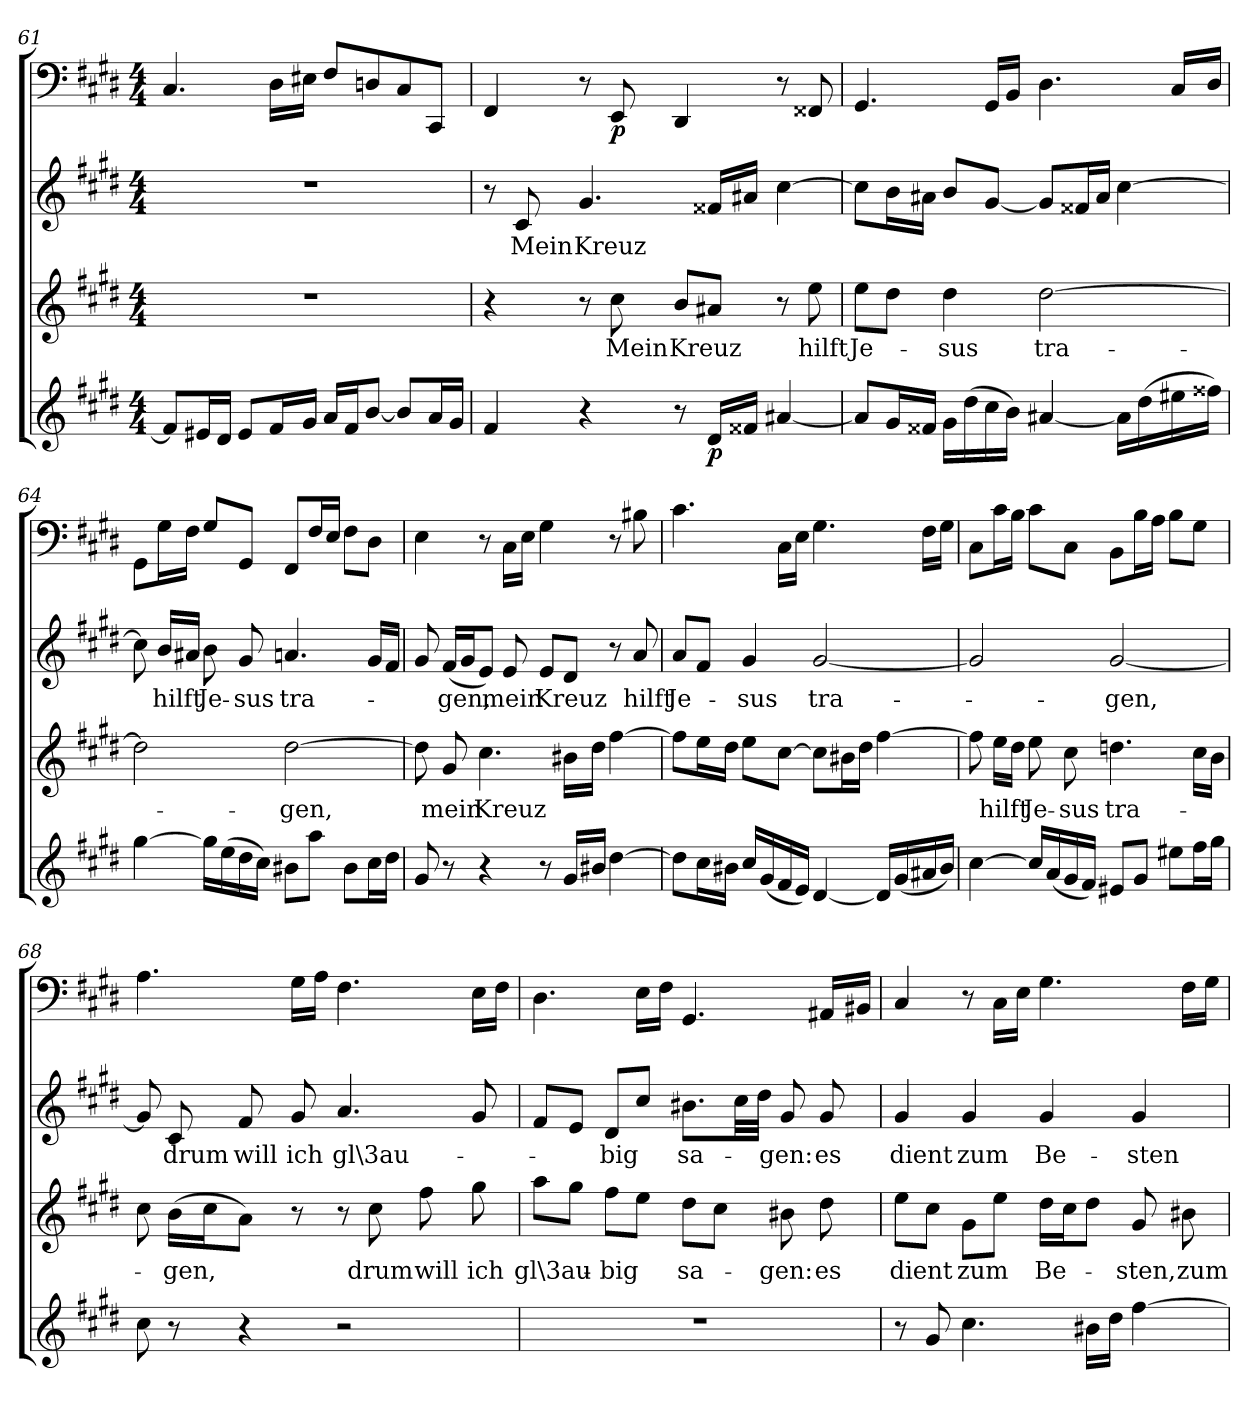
**kern	**dynam	**kern	**text	**kern	**text	**kern	**dynam
*part4	*part4	*part3	*part3	*part2	*part2	*part1	*part1
*staff4	*staff4	*staff3	*staff3	*staff2	*staff2	*staff1	*staff1
*clefG2	*	*clefG2	*	*clefG2	*	*clefF4	*
*k[f#c#g#d#]	*	*k[f#c#g#d#]	*	*k[f#c#g#d#]	*	*k[f#c#g#d#]	*
*E:	*	*E:	*	*E:	*	*E:	*
*M4/4	*	*M4/4	*	*M4/4	*	*M4/4	*
=61	=61	=61	=61	=61	=61	=61	=61
8f#/L]	.	1r	.	1r	.	4.C#/	.
16e#X/L	.	.	.	.	.	.	.
16d#/JJ	.	.	.	.	.	.	.
8e#/L	.	.	.	.	.	.	.
16f#/L	.	.	.	.	.	16D#\LL	.
16g#/JJ	.	.	.	.	.	16E#X\JJ	.
16a/LL	.	.	.	.	.	8F#/L	.
16f#/J	.	.	.	.	.	.	.
[8b/J	.	.	.	.	.	8Dn/	.
8b/L]	.	.	.	.	.	8C#/	.
16a/L	.	.	.	.	.	8CC#/J	.
16g#/JJ	.	.	.	.	.	.	.
=62	=62	=62	=62	=62	=62	=62	=62
4f#/	.	4r	.	8r	.	4FF#/	.
.	.	.	.	8c#/	Mein	.	.
4r	.	8r	.	4.g#/	Kreuz	8r	.
.	.	8cc#\	Mein	.	.	8EE/	p
8r	.	8b/L	Kreuz	.	.	4DD#/	.
16d#/LL	p	8a#X/J	.	16f##X/LL	.	.	.
16f##X/JJ	.	.	.	16a#X/JJ	.	.	.
[4a#X/	.	8r	.	[4cc#\	.	8r	.
.	.	8ee\	hilft	.	.	8FF##X/	.
=63	=63	=63	=63	=63	=63	=63	=63
8a#/L]	.	8ee\L	Je-	8cc#\L]	.	4.GG#/	.
16g#/L	.	8dd#\J	.	16b\L	.	.	.
16f##X/JJ	.	.	.	16a#X\JJ	.	.	.
16g#\LL	.	4dd#\	-sus	8b/L	.	.	.
(16dd#\	.	.	.	.	.	.	.
16cc#\	.	.	.	[8g#/J	.	16GG#/LL	.
16b\JJ)	.	.	.	.	.	16BB/JJ	.
[4a#X/	.	[2dd#\	tra-	8g#/L]	.	4.D#\	.
.	.	.	.	16f##X/L	.	.	.
.	.	.	.	16a#/JJ	.	.	.
16a#\LL]	.	.	.	[4cc#\	.	.	.
(16dd#\	.	.	.	.	.	.	.
16ee#X\	.	.	.	.	.	16C#/LL	.
16ff##X\JJ)	.	.	.	.	.	16D#/JJ	.
=64	=64	=64	=64	=64	=64	=64	=64
[4gg#\	.	2dd#\]	.	8cc#\]	.	8GG#\L	.
.	.	.	.	16b/LL	hilft	16G#\L	.
.	.	.	.	16a#X/JJ	.	16F#\JJ	.
16gg#\LL]	.	.	.	8b\	Je-	8G#/L	.
(16ee\	.	.	.	.	.	.	.
16dd#\	.	.	.	8g#/	-sus	8GG#/J	.
16cc#\JJ)	.	.	.	.	.	.	.
8b#X\L	.	[2dd#\	-gen,	4.an/	tra-	8FF#/L	.
8aa\J	.	.	.	.	.	16F#/L	.
.	.	.	.	.	.	16E/JJ	.
8b#\L	.	.	.	.	.	8F#\L	.
16cc#\L	.	.	.	16g#/LL	.	8D#\J	.
16dd#\JJ	.	.	.	16f#/JJ	.	.	.
=65	=65	=65	=65	=65	=65	=65	=65
8g#/	.	8dd#\]	.	8g#/	.	4E\	.
8r	.	8g#/	mein	(16f#/LL	-gen,	.	.
.	.	.	.	16g#/J	.	.	.
4r	.	4.cc#\	Kreuz	8e/J)	.	8r	.
.	.	.	.	8e/	mein	16C#\LL	.
.	.	.	.	.	.	16E\JJ	.
8r	.	.	.	8e/L	Kreuz	4G#\	.
16g#/LL	.	16b#X\LL	.	8d#/J	.	.	.
16b#X/JJ	.	16dd#\JJ	.	.	.	.	.
[4dd#\	.	[4ff#\	.	8r	.	8r	.
.	.	.	.	8a/	hilft	8B#X\	.
=66	=66	=66	=66	=66	=66	=66	=66
8dd#\L]	.	8ff#\L]	.	8a/L	Je-	4.c#\	.
16cc#\L	.	16ee\L	.	8f#/J	.	.	.
16b#X\JJ	.	16dd#\JJ	.	.	.	.	.
16cc#/LL	.	8ee\L	.	4g#/	-sus	.	.
(16g#/	.	.	.	.	.	.	.
16f#/	.	[8cc#\J	.	.	.	16C#\LL	.
16e/JJ)	.	.	.	.	.	16E\JJ	.
[4d#/	.	8cc#\L]	.	[2g#/	tra-	4.G#\	.
.	.	16b#X\L	.	.	.	.	.
.	.	16dd#\JJ	.	.	.	.	.
16d#/LL]	.	[4ff#\	.	.	.	.	.
(16g#/	.	.	.	.	.	.	.
16a#X/	.	.	.	.	.	16F#\LL	.
16b#/JJ)	.	.	.	.	.	16G#\JJ	.
=67	=67	=67	=67	=67	=67	=67	=67
[4cc#\	.	8ff#\]	.	2g#/]	.	8C#\L	.
.	.	16ee\LL	hilft	.	.	16c#\L	.
.	.	16dd#\JJ	.	.	.	16B\JJ	.
16cc#/LL]	.	8ee\	Je-	.	.	8c#\L	.
(16a/	.	.	.	.	.	.	.
16g#/	.	8cc#\	-sus	.	.	8C#\J	.
16f#/JJ)	.	.	.	.	.	.	.
8e#X/L	.	4.ddn\	tra-	[2g#/	-gen,	8BB\L	.
8g#/J	.	.	.	.	.	16B\L	.
.	.	.	.	.	.	16A\JJ	.
8ee#X\L	.	.	.	.	.	8B\L	.
16ff#\L	.	16cc#\LL	.	.	.	8G#\J	.
16gg#\JJ	.	16b\JJ	.	.	.	.	.
=68	=68	=68	=68	=68	=68	=68	=68
8cc#\	.	8cc#\	.	8g#/]	.	4.A\	.
8r	.	(16b\LL	-gen,	8c#/	drum	.	.
.	.	16cc#\J	.	.	.	.	.
4r	.	8a\J)	.	8f#/	will	.	.
.	.	8r	.	8g#/	ich	16G#\LL	.
.	.	.	.	.	.	16A\JJ	.
2r	.	8r	.	4.a/	gl\3au-	4.F#\	.
.	.	8cc#\	drum	.	.	.	.
.	.	8ff#\	will	.	.	.	.
.	.	8gg#\	ich	8g#/	.	16E\LL	.
.	.	.	.	.	.	16F#\JJ	.
=69	=69	=69	=69	=69	=69	=69	=69
1r	.	8aa\L	gl\3au-	8f#/L	.	4.D#\	.
.	.	8gg#\J	.	8e/J	.	.	.
.	.	8ff#\L	-big	8d#/L	-big	.	.
.	.	8ee\J	.	8cc#/J	.	16E\LL	.
.	.	.	.	.	.	16F#\JJ	.
.	.	8dd#\L	sa-	8.b#X\L	sa-	4.GG#/	.
.	.	8cc#\J	.	.	.	.	.
.	.	.	.	32cc#\LL	.	.	.
.	.	.	.	32dd#\JJJ	.	.	.
.	.	8b#X\	-gen:	8g#/	-gen:	.	.
.	.	8dd#\	es	8g#/	es	16AA#X/LL	.
.	.	.	.	.	.	16BB#X/JJ	.
=70	=70	=70	=70	=70	=70	=70	=70
8r	.	8ee\L	dient	4g#/	dient	4C#/	.
8g#/	.	8cc#\J	.	.	.	.	.
4.cc#\	.	8g#\L	zum	4g#/	zum	8r	.
.	.	8ee\J	.	.	.	16C#\LL	.
.	.	.	.	.	.	16E\JJ	.
.	.	16dd#\LL	Be-	4g#/	Be-	4.G#\	.
.	.	16cc#\J	.	.	.	.	.
16b#X\LL	.	8dd#\J	.	.	.	.	.
16dd#\JJ	.	.	.	.	.	.	.
[4ff#\	.	8g#/	-sten,	4g#/	-sten	.	.
.	.	8b#X\	zum	.	.	16F#\LL	.
.	.	.	.	.	.	16G#\JJ	.
=	=	=	=	=	=	=	=
*-	*-	*-	*-	*-	*-	*-	*-
